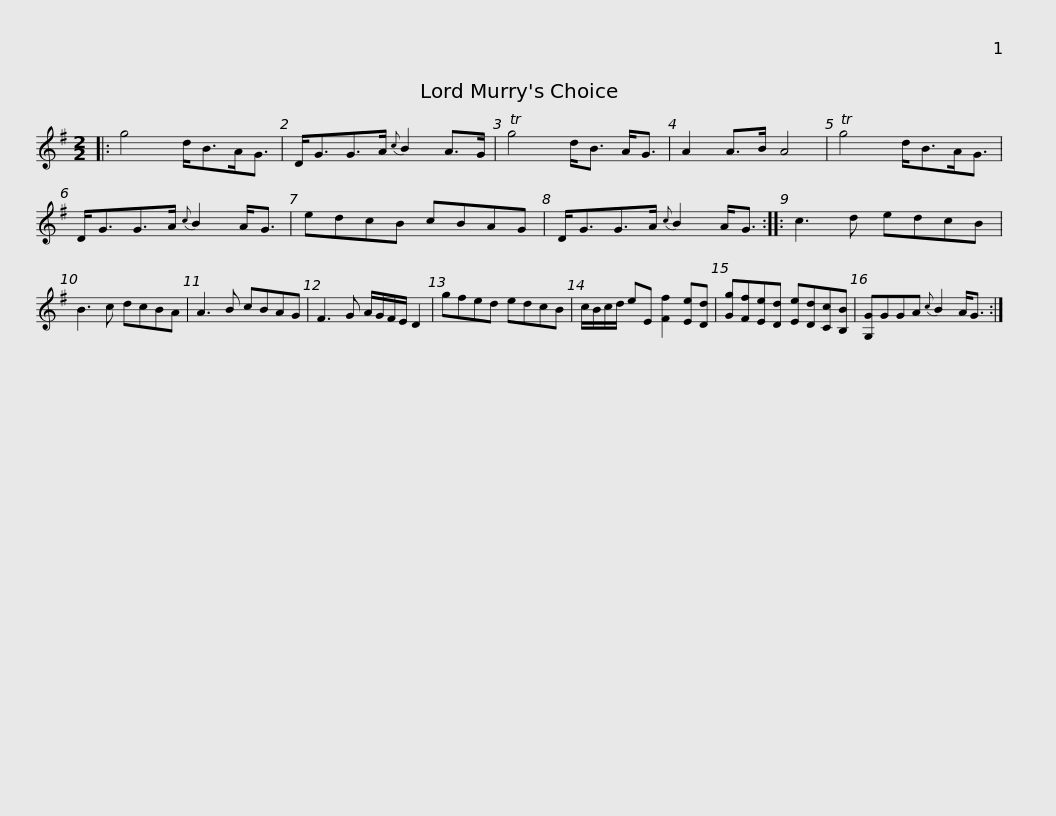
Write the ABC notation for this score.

X:1
L:1/8
M:2/2
I:linebreak $
K:G
V:1 treble
V:1
|: g4 d<BA<G | D<GG>A{c} B2 A>G | Tg4 d<B A<G | A2 A>B A4 | Tg4 d<BA<G | %5
 D<GG>A{c} B2 A<G |$ edcB cBAG | D<GG>A{c} B2 A<G :: c3 d edcB | B3 c dcBA | %10
 A3 B cBAG | F3 G A/G/F/E/ D2 |$ gfed edcB | c/B/c/d/ eE [Ff]2 [Ee][Dd] | [Gg][Ff][Ee][Dd] [Ee][Dd][Cc][B,B] | %15
 [G,G]GGA{c} B2 A<G :| %16
